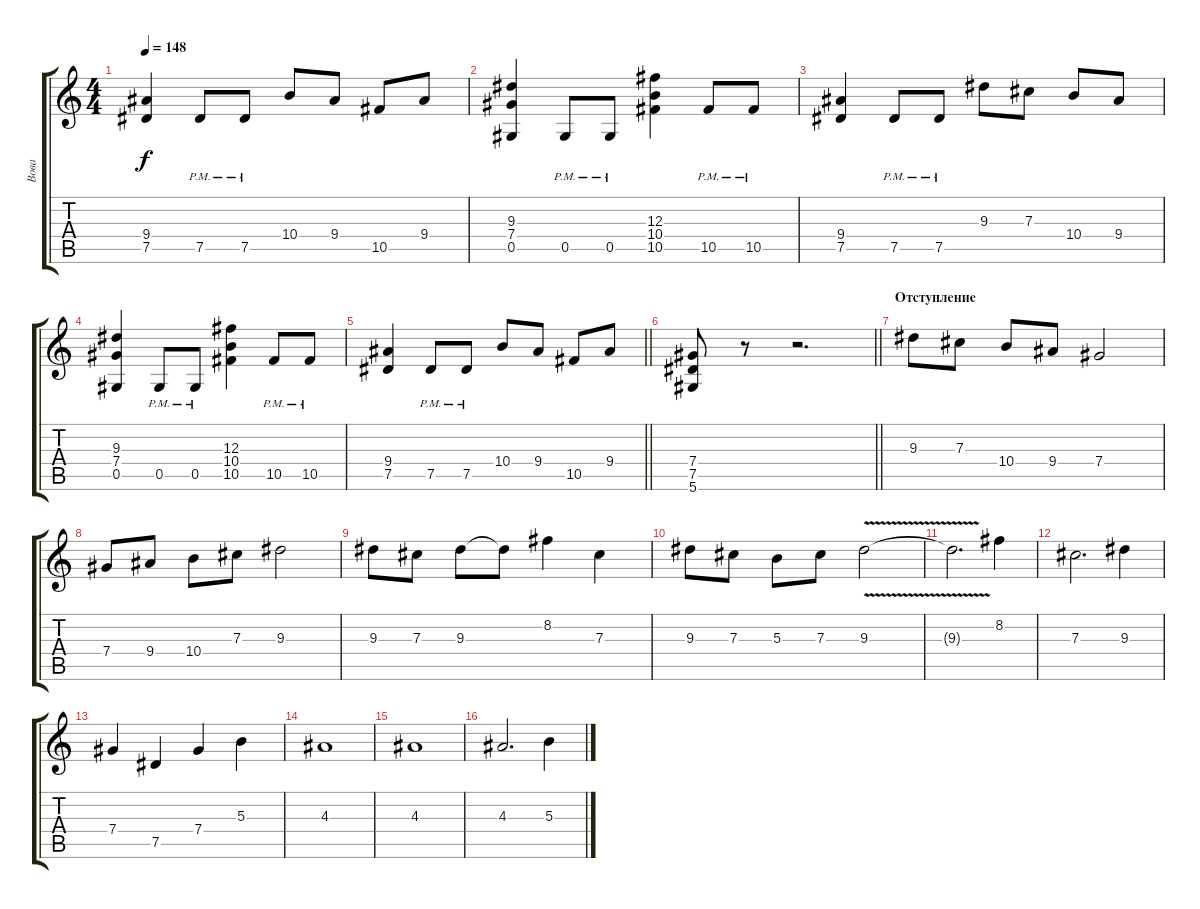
\track ("Вова" "Вова") {instrument distortionguitar}
\staff {score tabs}
\tuning (Eb4 Bb3 Gb3 Db3 Ab2 Eb2) {hide}
\ts (4 4)
\tempo 148
\clef g2
\ks c
(9.4 7.5).4{dy f} 7.5{pm}.8 7.5{pm}.8 10.4.8 9.4.8 10.5.8 9.4.8 |
(9.3 7.4 0.5).4 0.5{pm}.8 0.5{pm}.8 (12.3 10.4 10.5).4 10.5{pm}.8 10.5{pm}.8 |
(9.4 7.5).4 7.5{pm}.8 7.5{pm}.8 9.3.8 7.3.8 10.4.8 9.4.8 |
(9.3 7.4 0.5).4 0.5{pm}.8 0.5{pm}.8 (12.3 10.4 10.5).4 10.5{pm}.8 10.5{pm}.8 |
\barLineRight lightlight
(9.4 7.5).4 7.5{pm}.8 7.5{pm}.8 10.4.8 9.4.8 10.5.8 9.4.8 |
\barLineRight lightlight
(7.4 7.5 5.6).8 r.8 r.2{d} |
\section ("" "Отступление")
9.3.8 7.3.8 10.4.8 9.4.8 7.4.2 |
7.4.8 9.4.8 10.4.8 7.3.8 9.3.2 |
9.3.8 7.3.8 9.3.8 9.3{t}.8 8.2.4 7.3.4 |
9.3.8 7.3.8 5.3.8 7.3.8 9.3{v}.2 |
9.3{t}.2{d} 8.2.4 |
7.3.2{d} 9.3.4 |
7.4.4 7.5.4 7.4.4 5.3.4 |
4.3.1 |
4.3.1 |
4.3.2{d} 5.3.4
